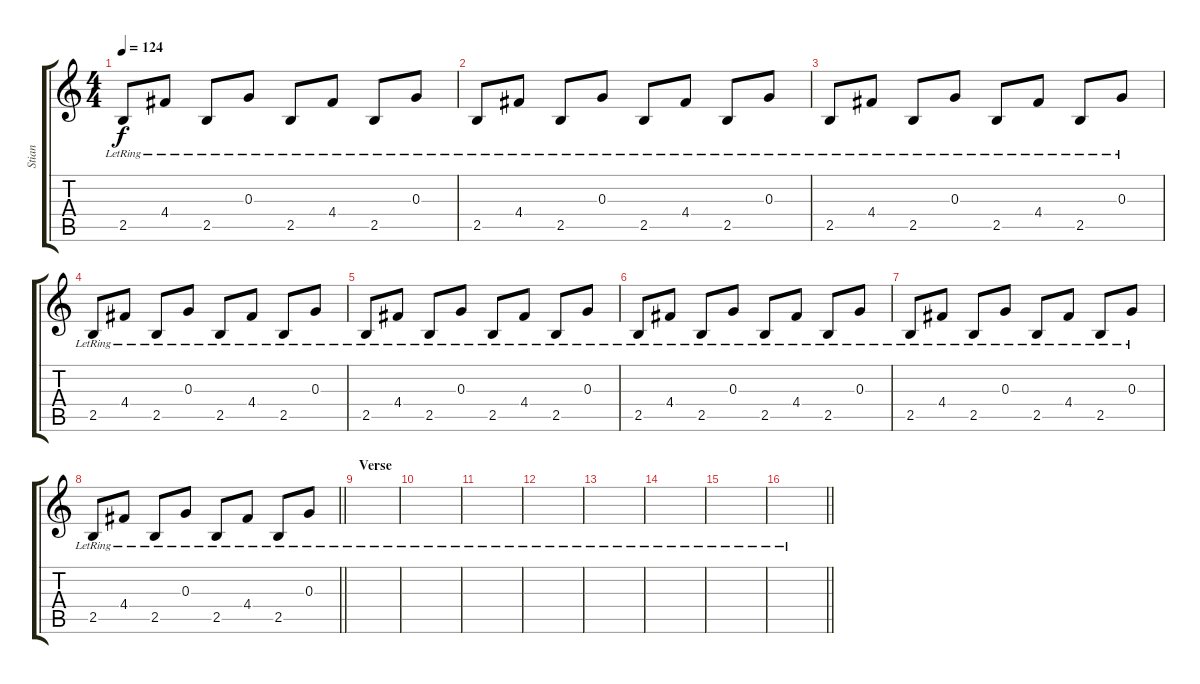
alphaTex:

\track ("Stian" "Stian") {instrument electricguitarjazz}
\staff {score tabs}
\tuning (E4 B3 G3 D3 A2 E2) {hide}
\ts (4 4)
\tempo 124
\clef g2
\ks c
2.5{lr}.8{dy f} 4.4{lr}.8 2.5{lr}.8 0.3{lr}.8 2.5{lr}.8 4.4{lr}.8 2.5{lr}.8 0.3{lr}.8 |
2.5{lr}.8 4.4{lr}.8 2.5{lr}.8 0.3{lr}.8 2.5{lr}.8 4.4{lr}.8 2.5{lr}.8 0.3{lr}.8 |
2.5{lr}.8 4.4{lr}.8 2.5{lr}.8 0.3{lr}.8 2.5{lr}.8 4.4{lr}.8 2.5{lr}.8 0.3{lr}.8 |
2.5{lr}.8 4.4{lr}.8 2.5{lr}.8 0.3{lr}.8 2.5{lr}.8 4.4{lr}.8 2.5{lr}.8 0.3{lr}.8 |
2.5{lr}.8 4.4{lr}.8 2.5{lr}.8 0.3{lr}.8 2.5{lr}.8 4.4{lr}.8 2.5{lr}.8 0.3{lr}.8 |
2.5{lr}.8 4.4{lr}.8 2.5{lr}.8 0.3{lr}.8 2.5{lr}.8 4.4{lr}.8 2.5{lr}.8 0.3{lr}.8 |
2.5{lr}.8 4.4{lr}.8 2.5{lr}.8 0.3{lr}.8 2.5{lr}.8 4.4{lr}.8 2.5{lr}.8 0.3{lr}.8 |
\barLineRight lightlight
2.5{lr}.8 4.4{lr}.8 2.5{lr}.8 0.3{lr}.8 2.5{lr}.8 4.4{lr}.8 2.5{lr}.8 0.3{lr}.8 |
\section ("" "Verse")
|
|
|
|
|
|
|
\barLineRight lightlight
